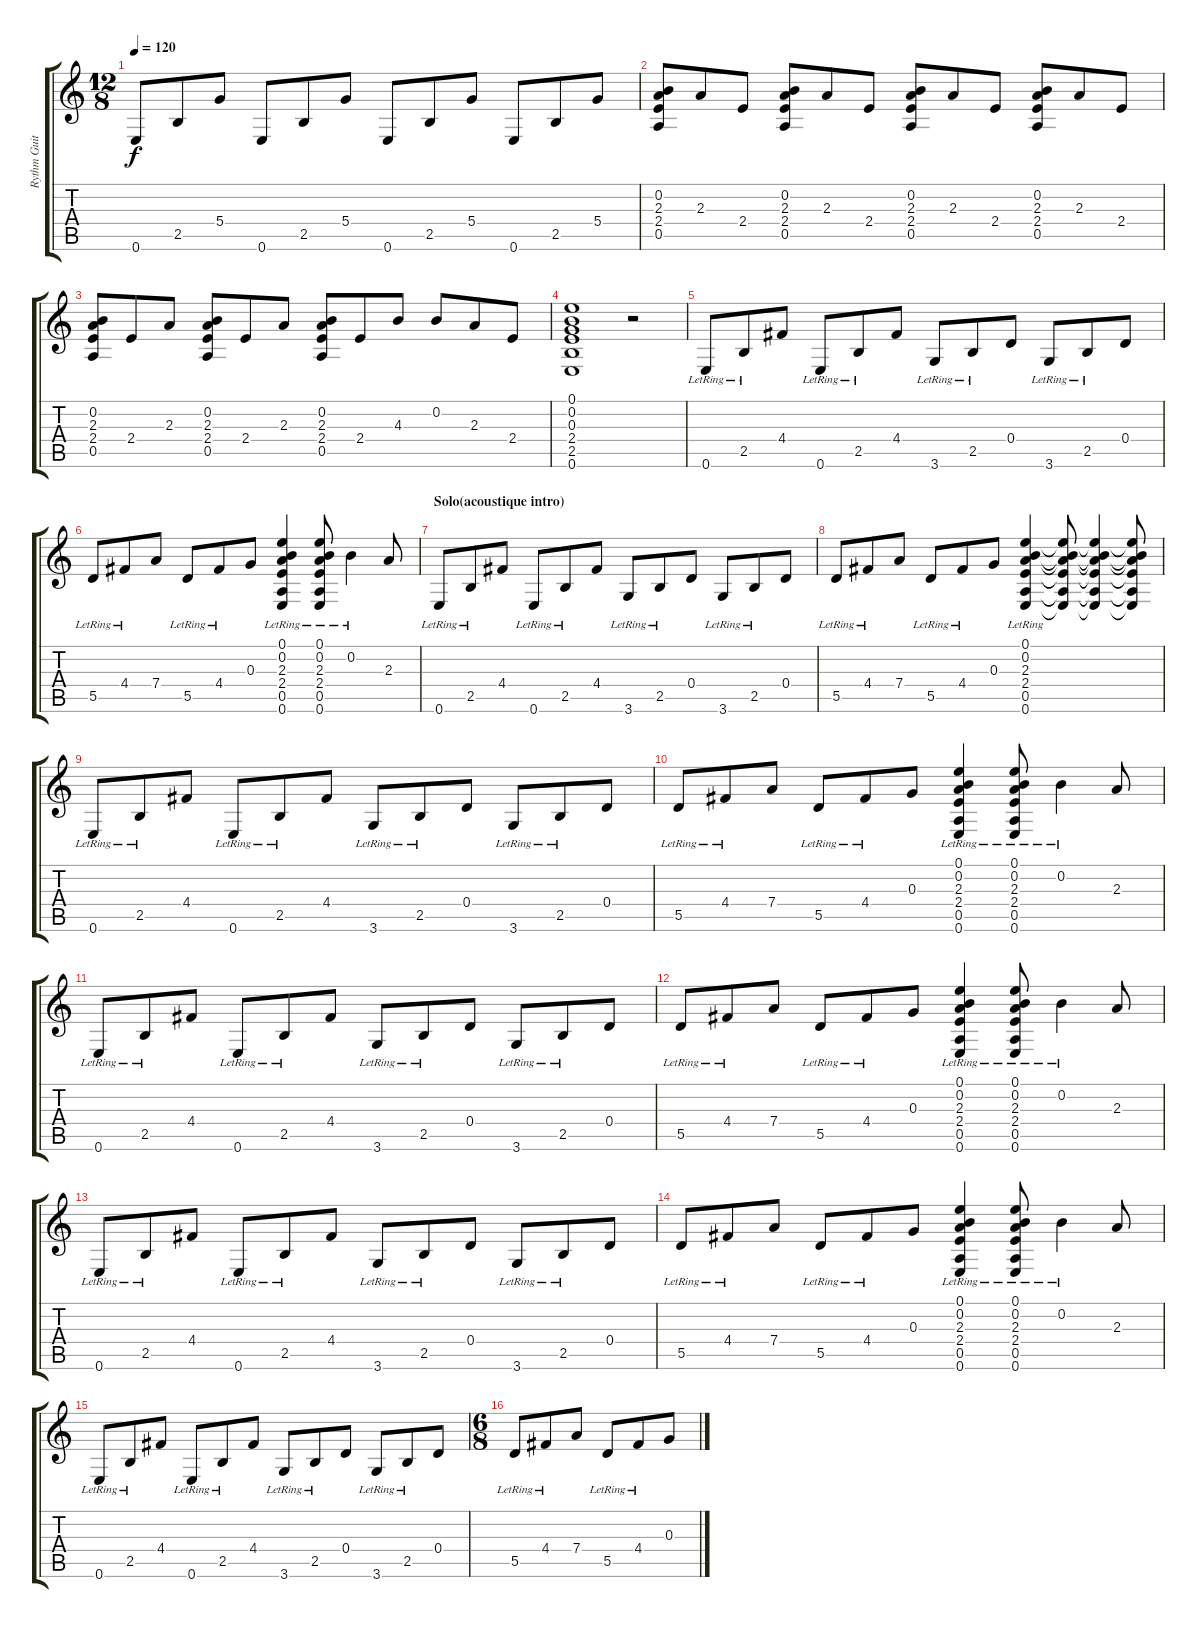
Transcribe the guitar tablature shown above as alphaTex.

\track ("Rythm Guitar " "Rythm Guit") {instrument acousticguitarsteel}
\staff {score tabs}
\tuning (E4 B3 G3 D3 A2 E2) {hide}
\ts (12 8)
\tempo 120
\clef g2
\ks c
0.6.8{dy f} 2.5.8 5.4.8 0.6.8 2.5.8 5.4.8 0.6.8 2.5.8 5.4.8 0.6.8 2.5.8 5.4.8 |
\section ("" "")
(0.2 2.3 2.4 0.5).8 2.3.8 2.4.8 (0.2 2.3 2.4 0.5).8 2.3.8 2.4.8 (0.2 2.3 2.4 0.5).8 2.3.8 2.4.8 (0.2 2.3 2.4 0.5).8 2.3.8 2.4.8 |
(0.2 2.3 2.4 0.5).8 2.4.8 2.3.8 (0.2 2.3 2.4 0.5).8 2.4.8 2.3.8 (0.2 2.3 2.4 0.5).8 2.4.8 4.3.8 0.2.8 2.3.8 2.4.8 |
(0.1 0.2 0.3 2.4 2.5 0.6).1 r.2 |
0.6{lr}.8 2.5{lr}.8 4.4.8 0.6{lr}.8 2.5{lr}.8 4.4.8 3.6{lr}.8 2.5{lr}.8 0.4.8 3.6{lr}.8 2.5{lr}.8 0.4.8 |
5.5{lr}.8 4.4{lr}.8 7.4.8 5.5{lr}.8 4.4{lr}.8 0.3.8 (0.1 0.2 2.3{lr} 2.4 0.5{lr} 0.6).4 (0.1 0.2 2.3 2.4{lr} 0.5 0.6).8 0.2{lr}.4 2.3.8 |
\section ("" "Solo(acoustique intro)")
0.6{lr}.8 2.5{lr}.8 4.4.8 0.6{lr}.8 2.5{lr}.8 4.4.8 3.6{lr}.8 2.5{lr}.8 0.4.8 3.6{lr}.8 2.5{lr}.8 0.4.8 |
5.5{lr}.8 4.4{lr}.8 7.4.8 5.5{lr}.8 4.4{lr}.8 0.3.8 (0.1 0.2 2.3{lr} 2.4 0.5{lr} 0.6).4 (0.1{t} 0.2{t} 2.3{t} 2.4{t} 0.5{t} 0.6{t}).8 (0.1{t} 0.2{t} 2.3{t} 2.4{t} 0.5{t} 0.6{t}).4 (0.1{t} 0.2{t} 2.3{t} 2.4{t} 0.5{t} 0.6{t}).8 |
0.6{lr}.8 2.5{lr}.8 4.4.8 0.6{lr}.8 2.5{lr}.8 4.4.8 3.6{lr}.8 2.5{lr}.8 0.4.8 3.6{lr}.8 2.5{lr}.8 0.4.8 |
5.5{lr}.8 4.4{lr}.8 7.4.8 5.5{lr}.8 4.4{lr}.8 0.3.8 (0.1 0.2 2.3{lr} 2.4 0.5{lr} 0.6).4 (0.1 0.2 2.3 2.4{lr} 0.5 0.6).8 0.2{lr}.4 2.3.8 |
0.6{lr}.8 2.5{lr}.8 4.4.8 0.6{lr}.8 2.5{lr}.8 4.4.8 3.6{lr}.8 2.5{lr}.8 0.4.8 3.6{lr}.8 2.5{lr}.8 0.4.8 |
5.5{lr}.8 4.4{lr}.8 7.4.8 5.5{lr}.8 4.4{lr}.8 0.3.8 (0.1 0.2 2.3{lr} 2.4 0.5{lr} 0.6).4 (0.1 0.2 2.3 2.4{lr} 0.5 0.6).8 0.2{lr}.4 2.3.8 |
0.6{lr}.8 2.5{lr}.8 4.4.8 0.6{lr}.8 2.5{lr}.8 4.4.8 3.6{lr}.8 2.5{lr}.8 0.4.8 3.6{lr}.8 2.5{lr}.8 0.4.8 |
5.5{lr}.8 4.4{lr}.8 7.4.8 5.5{lr}.8 4.4{lr}.8 0.3.8 (0.1 0.2 2.3{lr} 2.4 0.5{lr} 0.6).4 (0.1 0.2 2.3 2.4{lr} 0.5 0.6).8 0.2{lr}.4 2.3.8 |
0.6{lr}.8 2.5{lr}.8 4.4.8 0.6{lr}.8 2.5{lr}.8 4.4.8 3.6{lr}.8 2.5{lr}.8 0.4.8 3.6{lr}.8 2.5{lr}.8 0.4.8 |
\ts (6 8)
5.5{lr}.8 4.4{lr}.8 7.4.8 5.5{lr}.8 4.4{lr}.8 0.3.8
